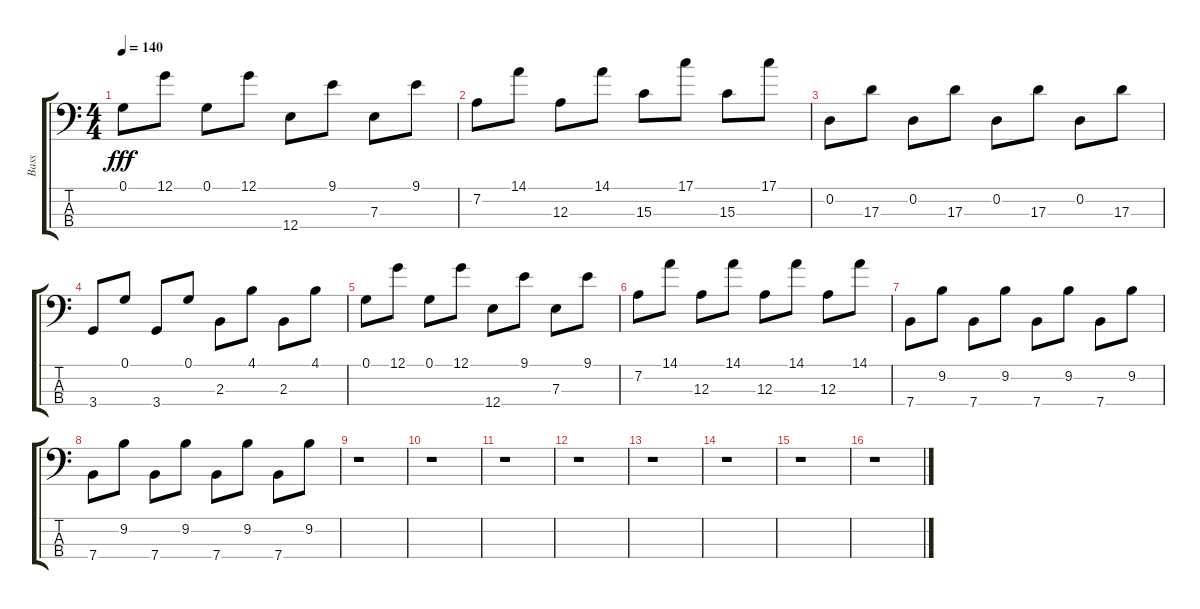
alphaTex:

\track ("Bass" "Bass") {instrument acousticbass}
\staff {score tabs}
\tuning (G2 D2 A1 E1) {hide}
\ts (4 4)
\tempo 140
\clef f4
\ks c
0.1.8{dy fff} 12.1.8 0.1.8 12.1.8 12.4.8 9.1.8 7.3.8 9.1.8 |
7.2.8 14.1.8 12.3.8 14.1.8 15.3.8 17.1.8 15.3.8 17.1.8 |
0.2.8 17.3.8 0.2.8 17.3.8 0.2.8 17.3.8 0.2.8 17.3.8 |
3.4.8 0.1.8 3.4.8 0.1.8 2.3.8 4.1.8 2.3.8 4.1.8 |
0.1.8 12.1.8 0.1.8 12.1.8 12.4.8 9.1.8 7.3.8 9.1.8 |
7.2.8 14.1.8 12.3.8 14.1.8 12.3.8 14.1.8 12.3.8 14.1.8 |
7.4.8 9.2.8 7.4.8 9.2.8 7.4.8 9.2.8 7.4.8 9.2.8 |
7.4.8 9.2.8 7.4.8 9.2.8 7.4.8 9.2.8 7.4.8 9.2.8 |
r.1 |
r.1 |
r.1 |
r.1 |
r.1 |
r.1 |
r.1 |
r.1
